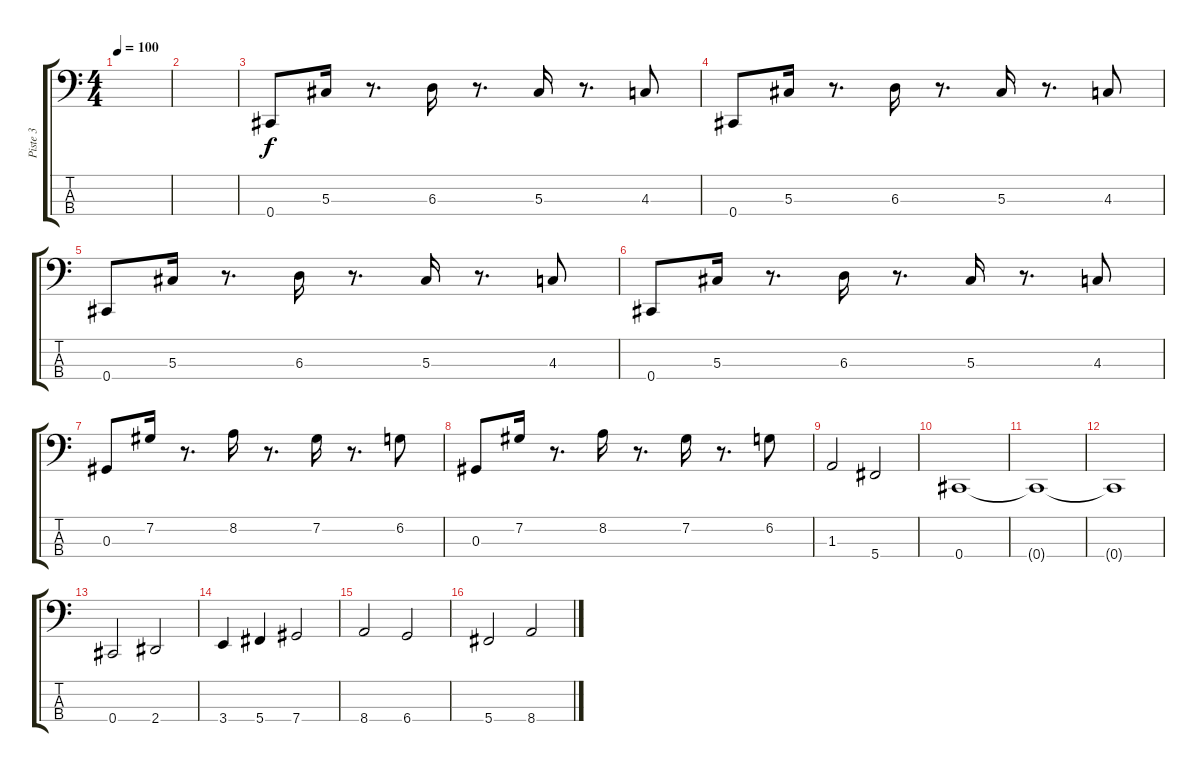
\track ("Piste 3" "Piste 3") {instrument electricbassfinger}
\staff {score tabs}
\tuning (Gb2 Db2 Ab1 Db1) {hide}
\ts (4 4)
\tempo 100
\clef f4
\ks c
|
|
0.4.8{instrument electricbasspick} 5.3.16 r.8{d} 6.3.16 r.8{d} 5.3.16 r.8{d} 4.3.8 |
0.4.8 5.3.16 r.8{d} 6.3.16 r.8{d} 5.3.16 r.8{d} 4.3.8 |
0.4.8 5.3.16 r.8{d} 6.3.16 r.8{d} 5.3.16 r.8{d} 4.3.8 |
0.4.8 5.3.16 r.8{d} 6.3.16 r.8{d} 5.3.16 r.8{d} 4.3.8 |
0.3.8 7.2.16 r.8{d} 8.2.16 r.8{d} 7.2.16 r.8{d} 6.2.8 |
0.3.8 7.2.16 r.8{d} 8.2.16 r.8{d} 7.2.16 r.8{d} 6.2.8 |
1.3.2{instrument electricbassfinger} 5.4.2 |
0.4.1{volume 7} |
0.4{t}.1 |
0.4{t}.1 |
0.4.2{volume 16} 2.4.2 |
3.4.4 5.4.4 7.4.2 |
8.4.2 6.4.2 |
5.4.2 8.4.2
